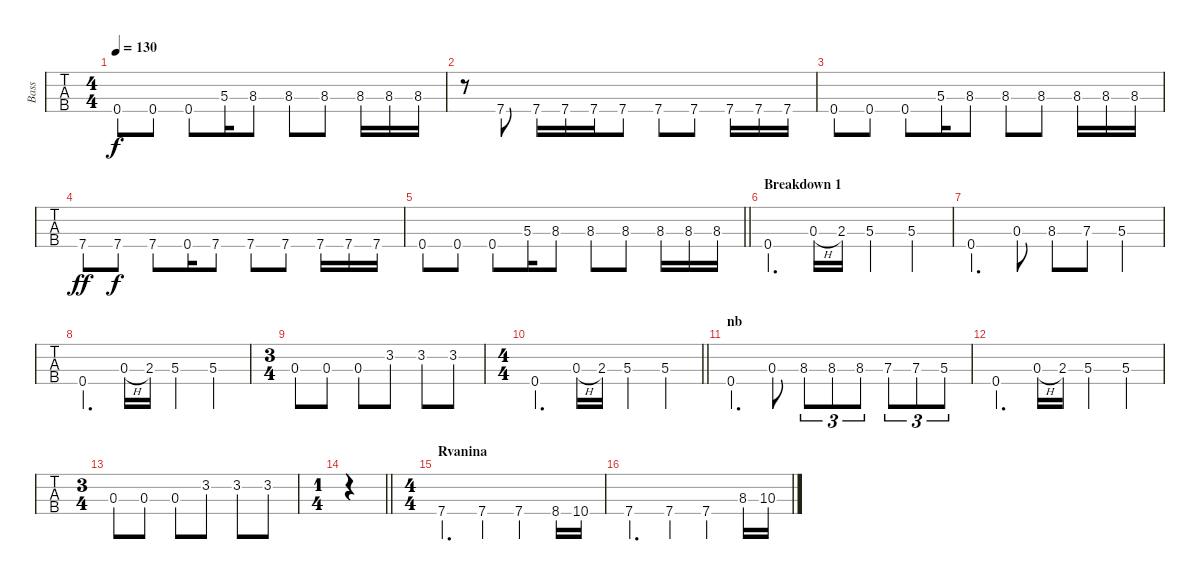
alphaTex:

\track ("Bass" "Bass") {instrument electricbasspick}
\staff {tabs}
\tuning (G2 D2 A1 D1) {hide}
\voice
\ts (4 4)
\tempo 130
\clef f4
\ks c
0.4.8{dy f} 0.4.8 0.4.8 5.3.16 8.3.8 8.3.8 8.3.8 8.3.16 8.3.16 8.3.16 |
r.8 7.4.8 7.4.16 7.4.16 7.4.16 7.4.8 7.4.8 7.4.8 7.4.16 7.4.16 7.4.16 |
0.4.8 0.4.8 0.4.8 5.3.16 8.3.8 8.3.8 8.3.8 8.3.16 8.3.16 8.3.16 |
7.4.8{dy ff} 7.4.8{dy f} 7.4.8 0.4.16 7.4.8 7.4.8 7.4.8 7.4.16 7.4.16 7.4.16 |
\barLineRight lightlight
0.4.8 0.4.8 0.4.8 5.3.16 8.3.8 8.3.8 8.3.8 8.3.16 8.3.16 8.3.16 |
\section ("" "Breakdown 1")
0.4.4{d} 0.3{h}.16 2.3.16 5.3.4 5.3.4 |
0.4.4{d} 0.3.8 8.3.8 7.3.8 5.3.4 |
0.4.4{d} 0.3{h}.16 2.3.16 5.3.4 5.3.4 |
\ts (3 4)
0.3.8 0.3.8 0.3.8 3.2.8 3.2.8 3.2.8 |
\ts (4 4)
\barLineRight lightlight
0.4.4{d} 0.3{h}.16 2.3.16 5.3.4 5.3.4 |
\section ("" "nb")
0.4.4{d} 0.3.8 8.3.8{tu (3 2)} 8.3.8{tu (3 2)} 8.3.8{tu (3 2)} 7.3.8{tu (3 2)} 7.3.8{tu (3 2)} 5.3.8{tu (3 2)} |
0.4.4{d} 0.3{h}.16 2.3.16 5.3.4 5.3.4 |
\ts (3 4)
0.3.8 0.3.8 0.3.8 3.2.8 3.2.8 3.2.8 |
\ts (1 4)
\barLineRight lightlight
r.4 |
\ts (4 4)
\section ("" "Rvanina")
7.4.4{d} 7.4.4 7.4.4 8.4.16 10.4.16 |
7.4.4{d} 7.4.4 7.4.4 8.3.16 10.3.16
\voice
\clef f4
\ottava regular
\simile none
\ks c
|
|
|
|
\barLineRight lightlight
|
|
|
|
|
\barLineRight lightlight
|
|
|
|
\barLineRight lightlight
r.4 |
|
